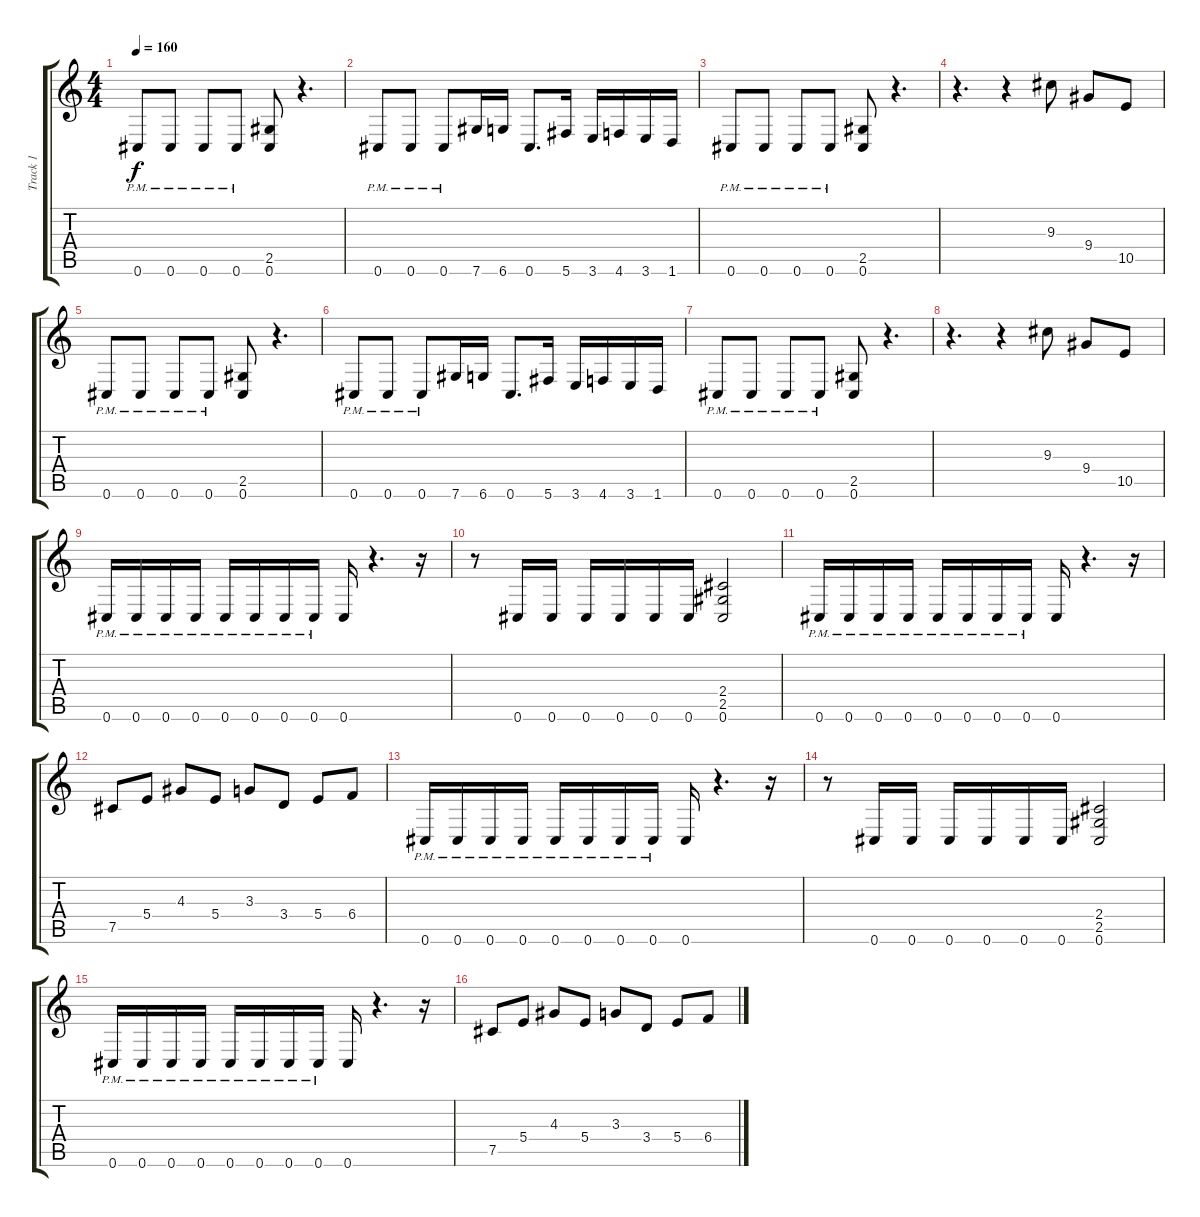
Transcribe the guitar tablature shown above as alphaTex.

\track ("Track 1" "Track 1") {instrument distortionguitar}
\staff {score tabs}
\tuning (Db4 Ab3 E3 B2 Gb2 Db2) {hide}
\ts (4 4)
\tempo 160
\clef g2
\ks c
0.6{pm}.8{dy f} 0.6{pm}.8 0.6{pm}.8 0.6{pm}.8 (2.5 0.6).8 r.4{d} |
0.6{pm}.8 0.6{pm}.8 0.6{pm}.8 7.6.16 6.6.16 0.6.8{d} 5.6.16 3.6.16 4.6.16 3.6.16 1.6.16 |
0.6{pm}.8 0.6{pm}.8 0.6{pm}.8 0.6{pm}.8 (2.5 0.6).8 r.4{d} |
r.4{d} r.4 9.3.8 9.4.8 10.5.8 |
0.6{pm}.8 0.6{pm}.8 0.6{pm}.8 0.6{pm}.8 (2.5 0.6).8 r.4{d} |
0.6{pm}.8 0.6{pm}.8 0.6{pm}.8 7.6.16 6.6.16 0.6.8{d} 5.6.16 3.6.16 4.6.16 3.6.16 1.6.16 |
0.6{pm}.8 0.6{pm}.8 0.6{pm}.8 0.6{pm}.8 (2.5 0.6).8 r.4{d} |
r.4{d} r.4 9.3.8 9.4.8 10.5.8 |
0.6{pm}.16 0.6{pm}.16 0.6{pm}.16 0.6{pm}.16 0.6{pm}.16 0.6{pm}.16 0.6{pm}.16 0.6{pm}.16 0.6.16 r.4{d} r.16 |
r.8 0.6.16 0.6.16 0.6.16 0.6.16 0.6.16 0.6.16 (2.4 2.5 0.6).2 |
0.6{pm}.16 0.6{pm}.16 0.6{pm}.16 0.6{pm}.16 0.6{pm}.16 0.6{pm}.16 0.6{pm}.16 0.6{pm}.16 0.6.16 r.4{d} r.16 |
7.5.8 5.4.8 4.3.8 5.4.8 3.3.8 3.4.8 5.4.8 6.4.8 |
0.6{pm}.16 0.6{pm}.16 0.6{pm}.16 0.6{pm}.16 0.6{pm}.16 0.6{pm}.16 0.6{pm}.16 0.6{pm}.16 0.6.16 r.4{d} r.16 |
r.8 0.6.16 0.6.16 0.6.16 0.6.16 0.6.16 0.6.16 (2.4 2.5 0.6).2 |
0.6{pm}.16 0.6{pm}.16 0.6{pm}.16 0.6{pm}.16 0.6{pm}.16 0.6{pm}.16 0.6{pm}.16 0.6{pm}.16 0.6.16 r.4{d} r.16 |
7.5.8 5.4.8 4.3.8 5.4.8 3.3.8 3.4.8 5.4.8 6.4.8
